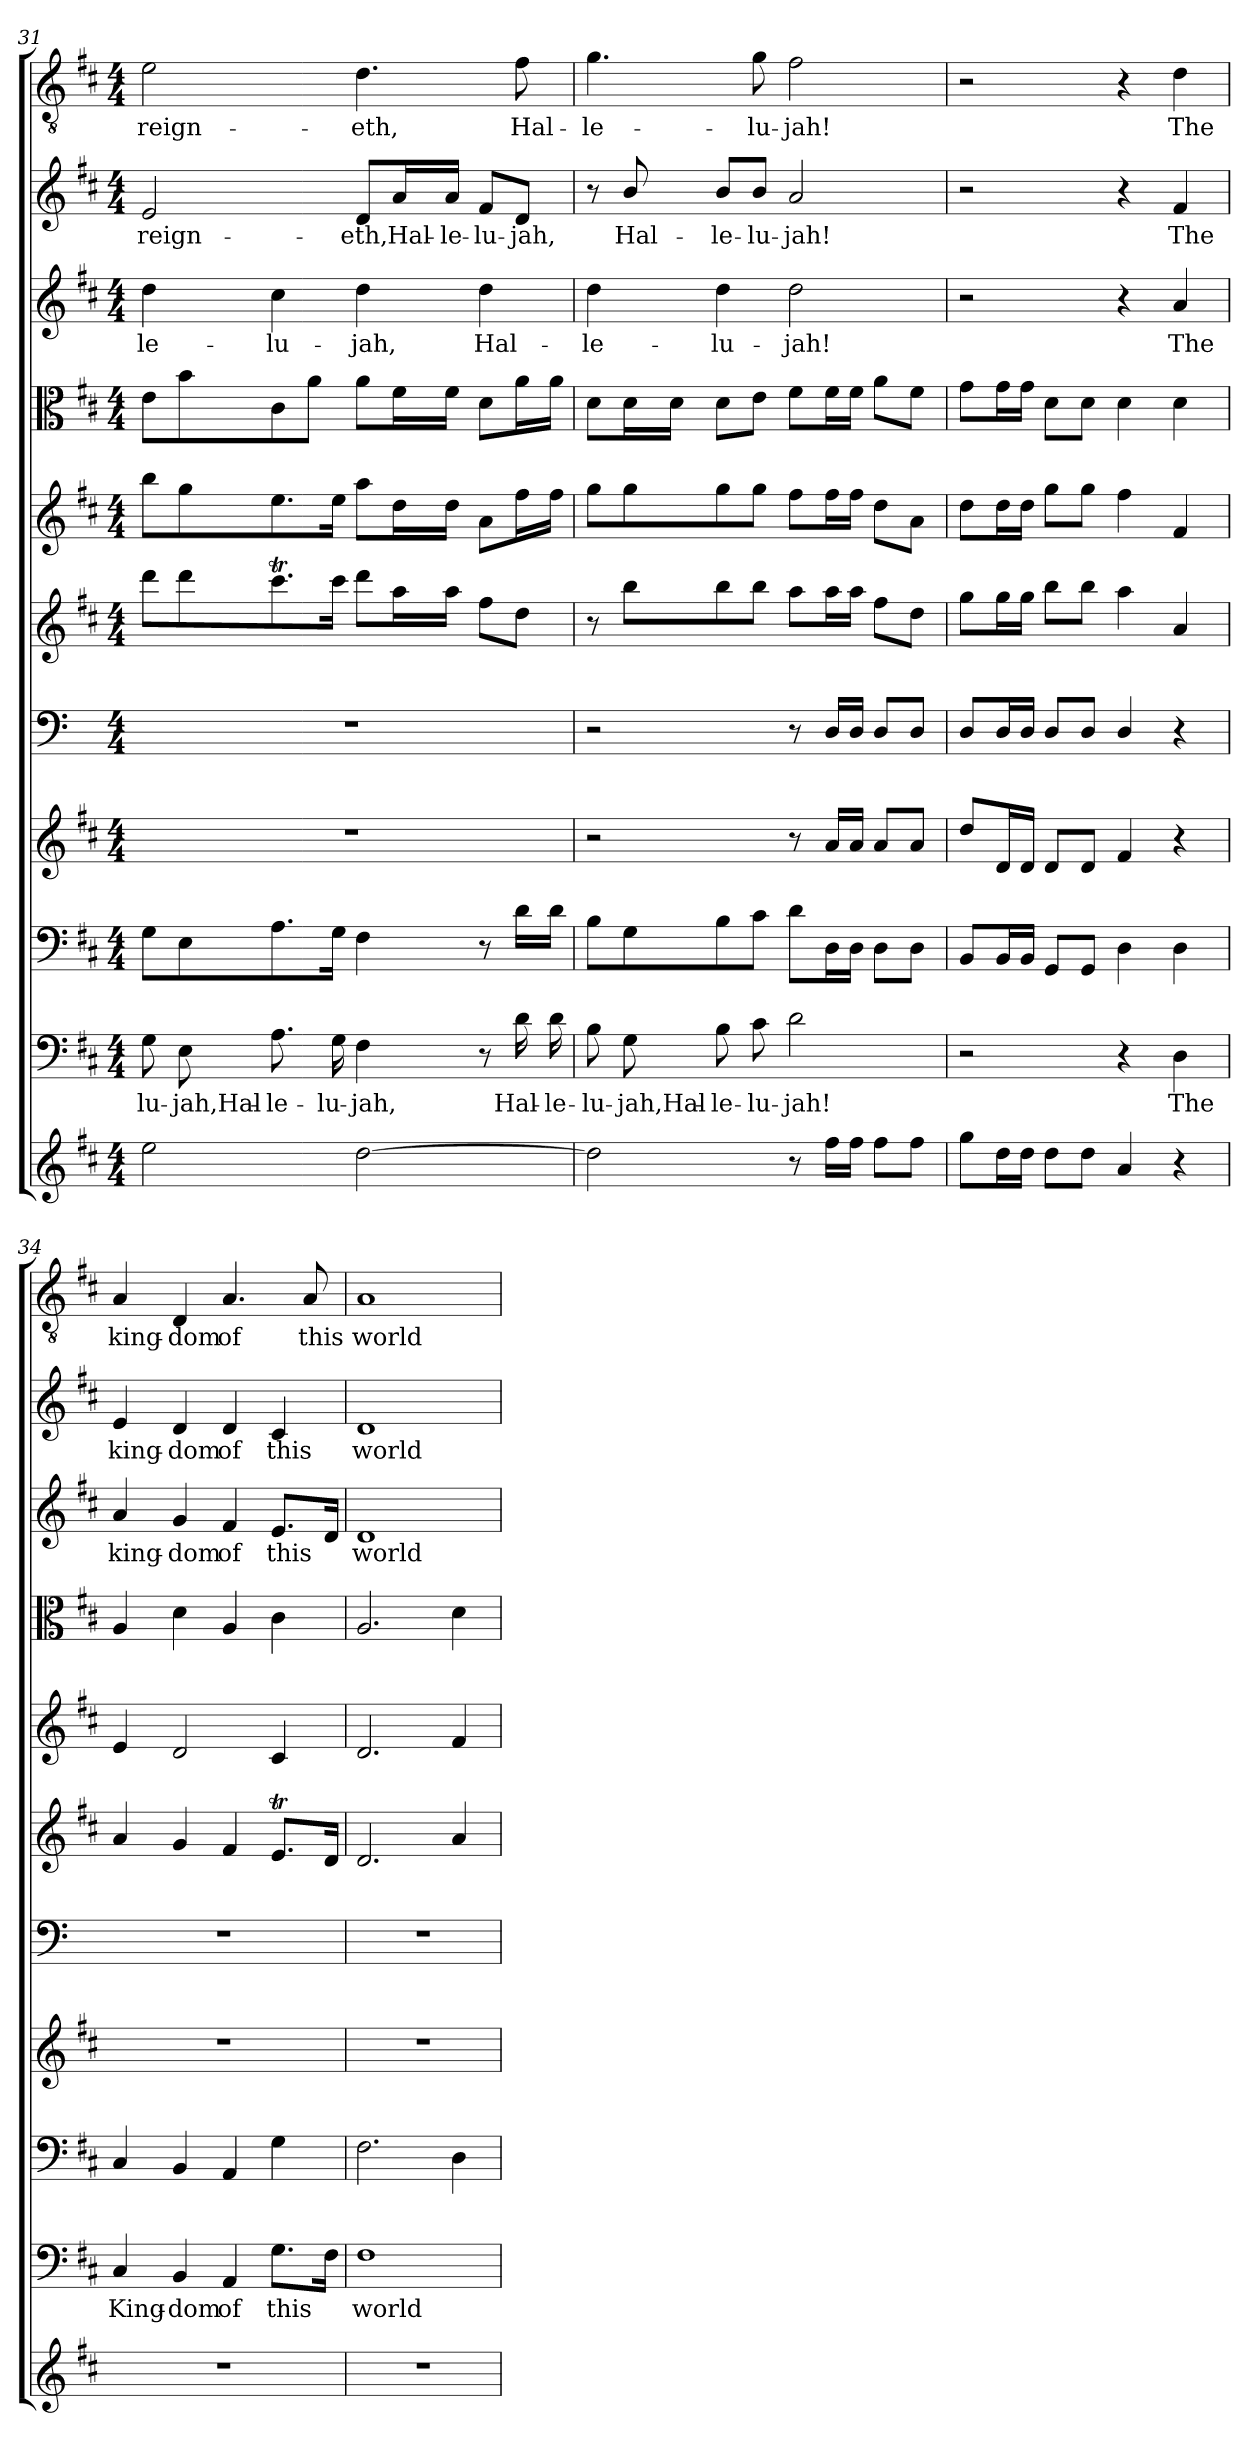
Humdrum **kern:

**kern	**kern	**text	**kern	**kern	**kern	**kern	**kern	**kern	**kern	**text	**kern	**text	**kern	**text
*part11	*part10	*part10	*part9	*part8	*part7	*part6	*part5	*part4	*part3	*part3	*part2	*part2	*part1	*part1
*staff11	*staff10	*staff10	*staff9	*staff8	*staff7	*staff6	*staff5	*staff4	*staff3	*staff3	*staff2	*staff2	*staff1	*staff1
*clefG2	*clefF4	*	*clefF4	*clefG2	*clefF4	*clefG2	*clefG2	*clefC3	*clefG2	*	*clefG2	*	*clefGv2	*
*k[f#c#]	*k[f#c#]	*	*k[f#c#]	*k[f#c#]	*k[]	*k[f#c#]	*k[f#c#]	*k[f#c#]	*k[f#c#]	*	*k[f#c#]	*	*k[f#c#]	*
*D:	*D:	*	*D:	*D:	*	*D:	*D:	*D:	*D:	*	*D:	*	*D:	*
*M4/4	*M4/4	*	*M4/4	*M4/4	*M4/4	*M4/4	*M4/4	*M4/4	*M4/4	*	*M4/4	*	*M4/4	*
=31	=31	=31	=31	=31	=31	=31	=31	=31	=31	=31	=31	=31	=31	=31
2ee\	8G\	-lu-	8G\L	1r	1r	8ddd\L	8bb\L	8e\L	4dd\	-le-	2e/	reign-	2e\	reign-
.	8E\	-jah,Hal-	8E\	.	.	8ddd\	8gg\	8b\	.	.	.	.	.	.
.	8.A\	-le-	8.A\	.	.	8.ccc#t\	8.ee\	8c#\	4cc#\	-lu-	.	.	.	.
.	.	.	.	.	.	.	.	8a\J	.	.	.	.	.	.
.	16G\	-lu-	16G\Jk	.	.	16ccc#\Jk	16ee\Jk	.	.	.	.	.	.	.
[2dd\	4F#\	-jah,	4F#\	.	.	8ddd\L	8aa\L	8a\L	4dd\	-jah,	8d/L	-eth,	4.d\	-eth,
.	.	.	.	.	.	16aa\L	16dd\L	16f#\L	.	.	16a/L	Hal-	.	.
.	.	.	.	.	.	16aa\JJ	16dd\JJ	16f#\JJ	.	.	16a/JJ	-le-	.	.
.	8r	.	8r	.	.	8ff#\L	8a\L	8d\L	4dd\	Hal-	8f#/L	-lu-	.	.
.	16d\	Hal-	16d\LL	.	.	8dd\J	16ff#\L	16a\L	.	.	8d/J	-jah,	8f#\	Hal-
.	16d\	-le-	16d\JJ	.	.	.	16ff#\JJ	16a\JJ	.	.	.	.	.	.
=32	=32	=32	=32	=32	=32	=32	=32	=32	=32	=32	=32	=32	=32	=32
2dd\]	8B\	-lu-	8B\L	2r	2r	8r	8gg\L	8d\L	4dd\	-le-	8r	.	4.g\	-le-
.	8G\	-jah,Hal-	8G\	.	.	8bb\L	8gg\	16d\L	.	.	8b/	Hal-	.	.
.	.	.	.	.	.	.	.	16d\JJ	.	.	.	.	.	.
.	8B\	-le-	8B\	.	.	8bb\	8gg\	8d\L	4dd\	-lu-	8b/L	-le-	.	.
.	8c#\	-lu-	8c#\J	.	.	8bb\J	8gg\J	8e\J	.	.	8b/J	-lu-	8g\	-lu-
8r	2d\	-jah!	8d\L	8r	8r	8aa\L	8ff#\L	8f#\L	2dd\	-jah!	2a/	-jah!	2f#\	-jah!
16ff#\LL	.	.	16D\L	16a/LL	16D/LL	16aa\L	16ff#\L	16f#\L	.	.	.	.	.	.
16ff#\JJ	.	.	16D\JJ	16a/JJ	16D/JJ	16aa\JJ	16ff#\JJ	16f#\JJ	.	.	.	.	.	.
8ff#\L	.	.	8D\L	8a/L	8D/L	8ff#\L	8dd\L	8a\L	.	.	.	.	.	.
8ff#\J	.	.	8D\J	8a/J	8D/J	8dd\J	8a\J	8f#\J	.	.	.	.	.	.
=33	=33	=33	=33	=33	=33	=33	=33	=33	=33	=33	=33	=33	=33	=33
8gg\L	2r	.	8BB/L	8dd/L	8D/L	8gg\L	8dd\L	8g\L	2r	.	2r	.	2r	.
16dd\L	.	.	16BB/L	16d/L	16D/L	16gg\L	16dd\L	16g\L	.	.	.	.	.	.
16dd\JJ	.	.	16BB/JJ	16d/JJ	16D/JJ	16gg\JJ	16dd\JJ	16g\JJ	.	.	.	.	.	.
8dd\L	.	.	8GG/L	8d/L	8D/L	8bb\L	8gg\L	8d\L	.	.	.	.	.	.
8dd\J	.	.	8GG/J	8d/J	8D/J	8bb\J	8gg\J	8d\J	.	.	.	.	.	.
4a/	4r	.	4D\	4f#/	4D/	4aa\	4ff#\	4d\	4r	.	4r	.	4r	.
4r	4D\	The	4D\	4r	4r	4a/	4f#/	4d\	4a/	The	4f#/	The	4d\	The
=34	=34	=34	=34	=34	=34	=34	=34	=34	=34	=34	=34	=34	=34	=34
1r	4C#/	King-	4C#/	1r	1r	4a/	4e/	4A/	4a/	king-	4e/	king-	4A/	king-
.	4BB/	-dom	4BB/	.	.	4g/	2d/	4d\	4g/	-dom	4d/	-dom	4D/	-dom
.	4AA/	of	4AA/	.	.	4f#/	.	4A/	4f#/	of	4d/	of	4.A/	of
.	8.G\L	this	4G\	.	.	8.eT/L	4c#/	4c#\	8.e/L	this	4c#/	this	.	.
.	.	.	.	.	.	.	.	.	.	.	.	.	8A/	this
.	16F#\Jk	.	.	.	.	16d/Jk	.	.	16d/Jk	.	.	.	.	.
=35	=35	=35	=35	=35	=35	=35	=35	=35	=35	=35	=35	=35	=35	=35
1r	1F#\	world	2.F#\	1r	1r	2.d/	2.d/	2.A/	1d/	world	1d/	world	1A/	world
.	.	.	4D\	.	.	4a/	4f#/	4d\	.	.	.	.	.	.
=	=	=	=	=	=	=	=	=	=	=	=	=	=	=
*-	*-	*-	*-	*-	*-	*-	*-	*-	*-	*-	*-	*-	*-	*-
